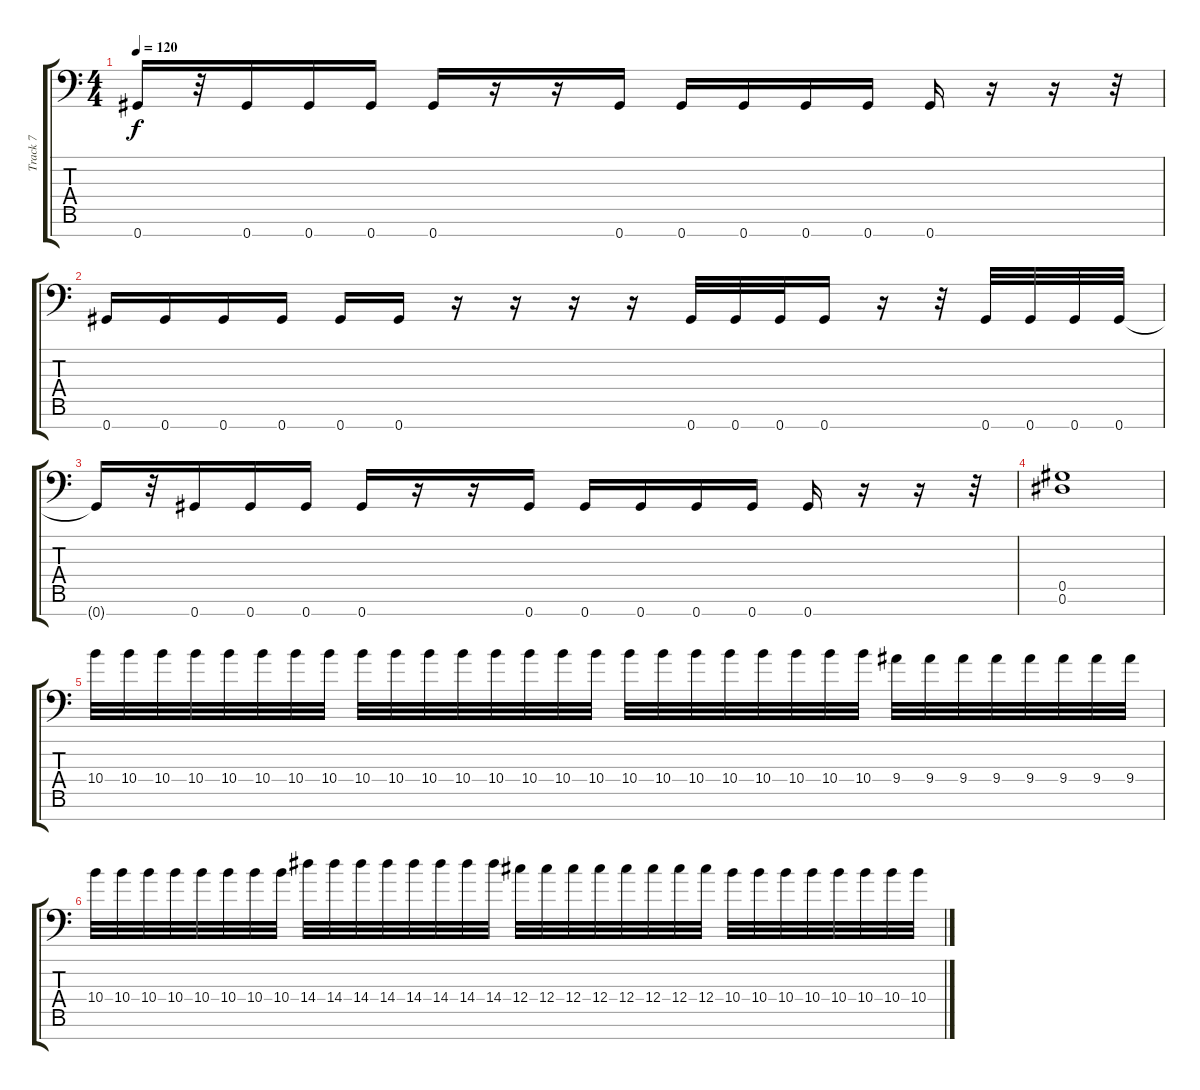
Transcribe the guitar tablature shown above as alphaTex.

\track ("Track 7" "Track 7") {instrument overdrivenguitar bank 255}
\staff {score tabs}
\tuning (Eb4 Bb3 Gb3 Db3 Ab2 Eb2 Ab1) {hide}
\ts (4 4)
\tempo 120
\clef f4
\ks c
0.7{t}.16{dy f} r.32 0.7.16 0.7.16 0.7.16 0.7.16 r.16 r.16 0.7.16 0.7.16 0.7.16 0.7.16 0.7.16 0.7.16 r.16 r.16 r.32 |
0.7.16 0.7.16 0.7.16 0.7.16 0.7.16 0.7.16 r.16 r.16 r.16 r.16 0.7.32 0.7.32 0.7.32 0.7.16 r.16 r.32 0.7.32 0.7.32 0.7.32 0.7.32 |
0.7{t}.16 r.32 0.7.16 0.7.16 0.7.16 0.7.16 r.16 r.16 0.7.16 0.7.16 0.7.16 0.7.16 0.7.16 0.7.16 r.16 r.16 r.32 |
(0.5 0.6).1 |
10.4.32 10.4.32 10.4.32 10.4.32 10.4.32 10.4.32 10.4.32 10.4.32 10.4.32 10.4.32 10.4.32 10.4.32 10.4.32 10.4.32 10.4.32 10.4.32 10.4.32 10.4.32 10.4.32 10.4.32 10.4.32 10.4.32 10.4.32 10.4.32 9.4.32 9.4.32 9.4.32 9.4.32 9.4.32 9.4.32 9.4.32 9.4.32 |
10.4.32 10.4.32 10.4.32 10.4.32 10.4.32 10.4.32 10.4.32 10.4.32 14.4.32 14.4.32 14.4.32 14.4.32 14.4.32 14.4.32 14.4.32 14.4.32 12.4.32 12.4.32 12.4.32 12.4.32 12.4.32 12.4.32 12.4.32 12.4.32 10.4.32 10.4.32 10.4.32 10.4.32 10.4.32 10.4.32 10.4.32 10.4.32
